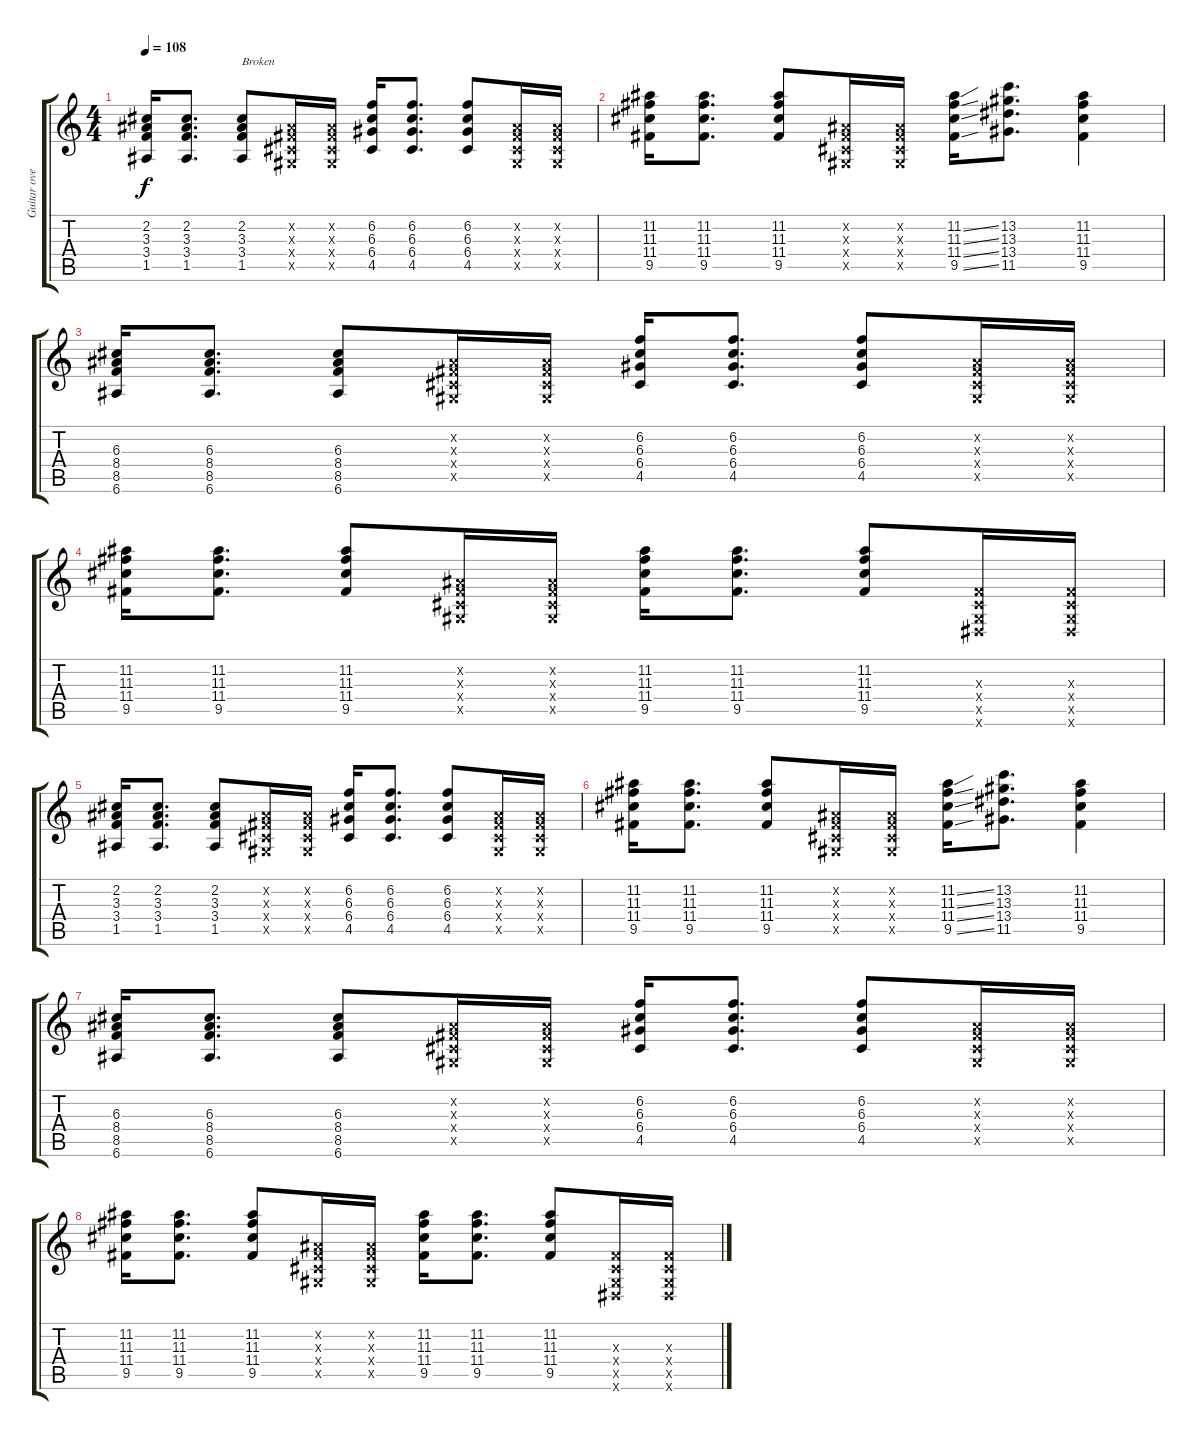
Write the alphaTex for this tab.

\track ("Guitar overdrive" "Guitar ove") {instrument overdrivenguitar}
\staff {score tabs}
\tuning (E4 B3 G3 D3 A2 E2) {hide}
\ts (4 4)
\tempo 108
\clef g2
\ks c
(2.2 3.3 3.4 1.5).16{dy f} (2.2 3.3 3.4 1.5).8{d} (2.2 3.3 3.4 1.5).8{txt "Broken"} (-1.2{x} -1.3{x} -1.4{x} -1.5{x}).16 (-1.2{x} -1.3{x} -1.4{x} -1.5{x}).16 (6.2 6.3 6.4 4.5).16 (6.2 6.3 6.4 4.5).8{d} (6.2 6.3 6.4 4.5).8 (-1.2{x} -1.3{x} -1.4{x} -1.5{x}).16 (-1.2{x} -1.3{x} -1.4{x} -1.5{x}).16 |
(11.2 11.3 11.4 9.5).16 (11.2 11.3 11.4 9.5).8{d} (11.2 11.3 11.4 9.5).8 (-1.2{x} -1.3{x} -1.4{x} -1.5{x}).16 (-1.2{x} -1.3{x} -1.4{x} -1.5{x}).16 (11.2{ss} 11.3{ss} 11.4{ss} 9.5{ss}).16 (13.2 13.3 13.4 11.5).8{d} (11.2 11.3 11.4 9.5).4 |
(6.3 8.4 8.5 6.6).16 (6.3 8.4 8.5 6.6).8{d} (6.3 8.4 8.5 6.6).8 (-1.2{x} -1.3{x} -1.4{x} -1.5{x}).16 (-1.2{x} -1.3{x} -1.4{x} -1.5{x}).16 (6.2 6.3 6.4 4.5).16 (6.2 6.3 6.4 4.5).8{d} (6.2 6.3 6.4 4.5).8 (-1.2{x} -1.3{x} -1.4{x} -1.5{x}).16 (-1.2{x} -1.3{x} -1.4{x} -1.5{x}).16 |
(11.2 11.3 11.4 9.5).16 (11.2 11.3 11.4 9.5).8{d} (11.2 11.3 11.4 9.5).8 (-1.2{x} -1.3{x} -1.4{x} -1.5{x}).16 (-1.2{x} -1.3{x} -1.4{x} -1.5{x}).16 (11.2 11.3 11.4 9.5).16 (11.2 11.3 11.4 9.5).8{d} (11.2 11.3 11.4 9.5).8 (-1.3{x} -1.4{x} -1.5{x} -1.6{x}).16 (-1.3{x} -1.4{x} -1.5{x} -1.6{x}).16 |
(2.2 3.3 3.4 1.5).16 (2.2 3.3 3.4 1.5).8{d} (2.2 3.3 3.4 1.5).8 (-1.2{x} -1.3{x} -1.4{x} -1.5{x}).16 (-1.2{x} -1.3{x} -1.4{x} -1.5{x}).16 (6.2 6.3 6.4 4.5).16 (6.2 6.3 6.4 4.5).8{d} (6.2 6.3 6.4 4.5).8 (-1.2{x} -1.3{x} -1.4{x} -1.5{x}).16 (-1.2{x} -1.3{x} -1.4{x} -1.5{x}).16 |
(11.2 11.3 11.4 9.5).16 (11.2 11.3 11.4 9.5).8{d} (11.2 11.3 11.4 9.5).8 (-1.2{x} -1.3{x} -1.4{x} -1.5{x}).16 (-1.2{x} -1.3{x} -1.4{x} -1.5{x}).16 (11.2{ss} 11.3{ss} 11.4{ss} 9.5{ss}).16 (13.2 13.3 13.4 11.5).8{d} (11.2 11.3 11.4 9.5).4 |
(6.3 8.4 8.5 6.6).16 (6.3 8.4 8.5 6.6).8{d} (6.3 8.4 8.5 6.6).8 (-1.2{x} -1.3{x} -1.4{x} -1.5{x}).16 (-1.2{x} -1.3{x} -1.4{x} -1.5{x}).16 (6.2 6.3 6.4 4.5).16 (6.2 6.3 6.4 4.5).8{d} (6.2 6.3 6.4 4.5).8 (-1.2{x} -1.3{x} -1.4{x} -1.5{x}).16 (-1.2{x} -1.3{x} -1.4{x} -1.5{x}).16 |
(11.2 11.3 11.4 9.5).16 (11.2 11.3 11.4 9.5).8{d} (11.2 11.3 11.4 9.5).8 (-1.2{x} -1.3{x} -1.4{x} -1.5{x}).16 (-1.2{x} -1.3{x} -1.4{x} -1.5{x}).16 (11.2 11.3 11.4 9.5).16 (11.2 11.3 11.4 9.5).8{d} (11.2 11.3 11.4 9.5).8 (-1.3{x} -1.4{x} -1.5{x} -1.6{x}).16 (-1.3{x} -1.4{x} -1.5{x} -1.6{x}).16
